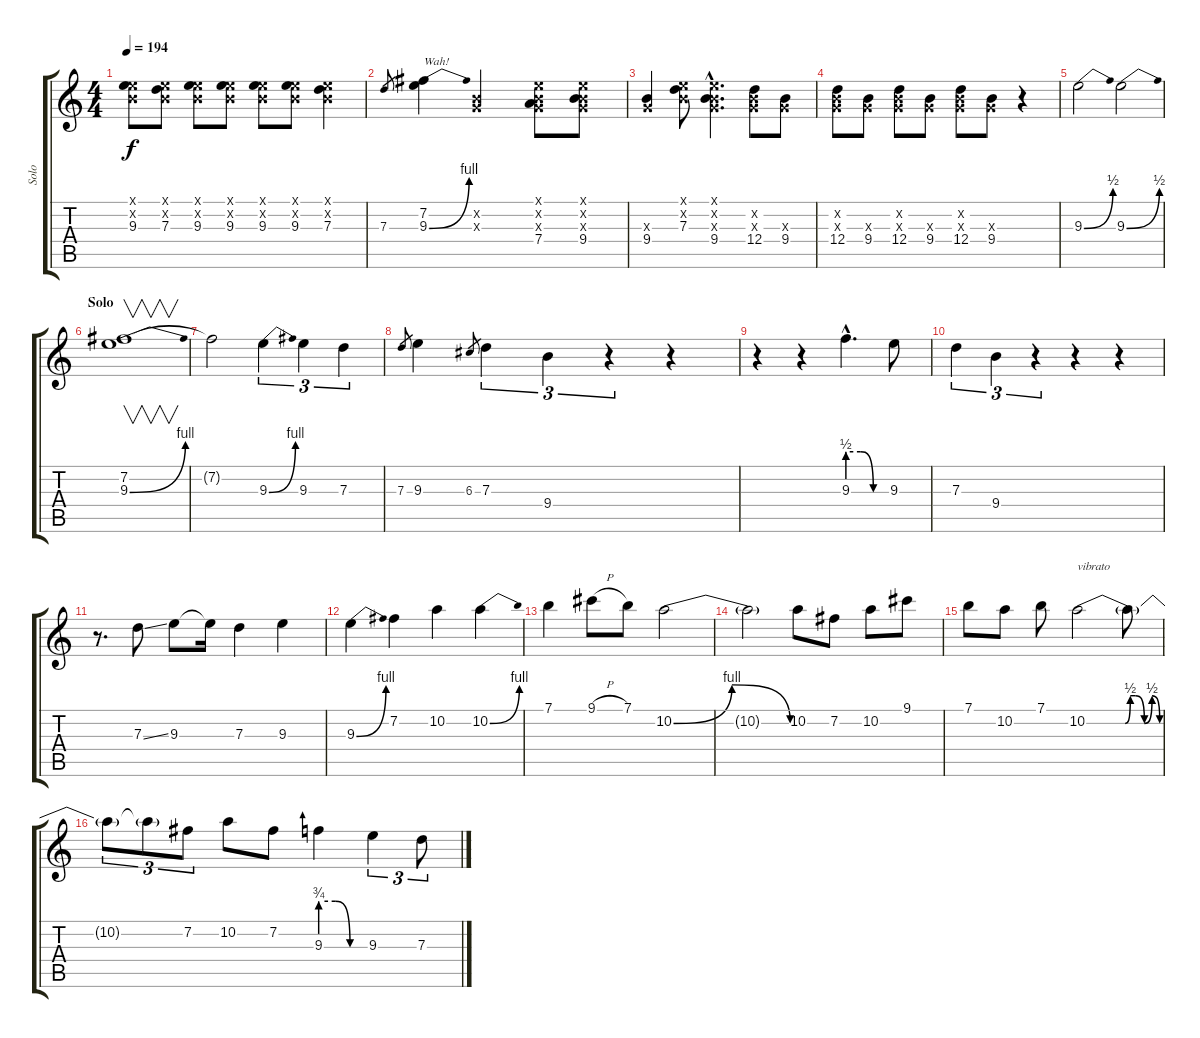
\track ("Solo" "Solo") {instrument distortionguitar}
\staff {score tabs}
\tuning (E4 B3 G3 D3 A2 E2) {hide}
\ts (4 4)
\tempo 194
\clef g2
\ks c
(0.1{x} 0.2{x} 9.3).8{dy f} (0.1{x} 0.2{x} 7.3).8 (0.1{x} 0.2{x} 9.3).8 (0.1{x} 0.2{x} 9.3).8 (0.1{x} 0.2{x} 9.3).8 (0.1{x} 0.2{x} 9.3).8 (0.1{x} 0.2{x} 7.3).4 |
7.3.8{gr} (7.2 9.3{be (bend 0 0 60 4)}).4{txt "Wah!" volume 9} (0.2{x} 0.3{x}).2 (0.1{x} 0.2{x} 0.3{x} 7.4).8 (0.1{x} 0.2{x} 0.3{x} 9.4).8 |
(0.3{x} 9.4).4 (0.1{x} 0.2{x} 7.3).8 (0.1{hac x} 0.2{hac x} 0.3{hac x} 9.4{hac}).4{d} (0.2{x} 0.3{x} 12.4).8 (0.3{x} 9.4).8 |
(0.2{x} 0.3{x} 12.4).8 (0.3{x} 9.4).8 (0.2{x} 0.3{x} 12.4).8 (0.3{x} 9.4).8 (0.2{x} 0.3{x} 12.4).8 (0.3{x} 9.4).8 r.4 |
9.3{be (bend 0 0 60 2)}.2 9.3{be (bend 0 0 60 2)}.2 |
\section ("" "Solo")
(7.2 9.3{be (bend 0 0 60 4)}).1{v volume 11} |
7.2{t}.2 9.3{be (bend 0 0 60 4)}.4{tu (3 2)} 9.3.4{tu (3 2)} 7.3.4{tu (3 2)} |
7.3.8{gr} 9.3.4 6.3.8{gr} 7.3.4{tu (3 2)} 9.4.4{tu (3 2)} r.4{tu (3 2)} r.4 |
r.4 r.4 9.3{be (custom 0 2 20 2 40 0 60 0) hac}.4{d} 9.3.8 |
7.3.4{tu (3 2)} 9.4.4{tu (3 2)} r.4{tu (3 2)} r.4 r.4 |
r.8{d} 7.3{ss}.8 9.3.8 9.3{t}.16 7.3.4 9.3.4 |
9.3{be (bend 0 0 60 4)}.4 7.2.4 10.2.4 10.2{be (bend 0 0 60 4)}.4 |
7.1.4 9.1{h}.8 7.1.8 10.2{be (bendrelease 0 0 30 4 50 4 60 0)}.2 |
10.2{t}.2 10.2.8 7.2.8 10.2.8 9.1.8 |
7.1.8 10.2.8 7.1.8 10.2{be (custom 0 0 30 0 34 2 38 2 45 0 51 2 57 0 60 0)}.2{txt "vibrato"} 10.2{t}.8 |
10.2{t}.8{tu (3 2)} 10.2{t}.8{tu (3 2)} 7.2.8{tu (3 2)} 10.2.8 7.2.8 9.3{be (custom 0 3 20 3 40 0 60 0)}.4 9.3.4{tu (3 2)} 7.3.8{tu (3 2)}
